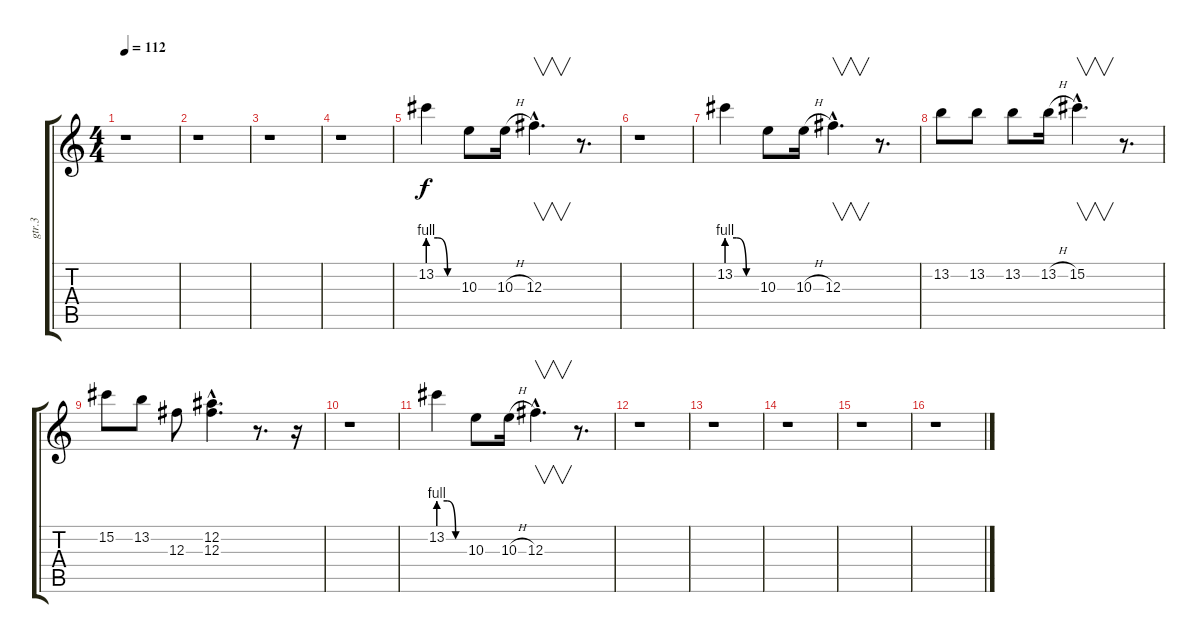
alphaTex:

\track ("gtr.3" "gtr.3") {instrument overdrivenguitar}
\staff {score tabs}
\tuning (Eb4 Bb3 Gb3 Db3 Ab2 Eb2) {hide}
\ts (4 4)
\tempo 112
\clef g2
\ks c
r.1{dy f} |
r.1 |
r.1 |
r.1 |
13.2{be (custom 0 4 20 4 40 0 60 0)}.4{instrument overdrivenguitar} 10.3.8 10.3{h}.16 12.3{hac}.4{v d} r.8{d} |
r.1 |
13.2{be (custom 0 4 20 4 40 0 60 0)}.4 10.3.8 10.3{h}.16 12.3{hac}.4{v d} r.8{d} |
13.2.8 13.2.8 13.2.8 13.2{h}.16 15.2{hac}.4{v d} r.8{d} |
15.2.8 13.2.8 12.3.8 (12.2{hac} 12.3{hac}).4{d} r.8{d} r.16 |
r.1 |
13.2{be (custom 0 4 20 4 40 0 60 0)}.4 10.3.8 10.3{h}.16 12.3{hac}.4{v d} r.8{d} |
r.1 |
r.1 |
r.1 |
r.1 |
r.1
